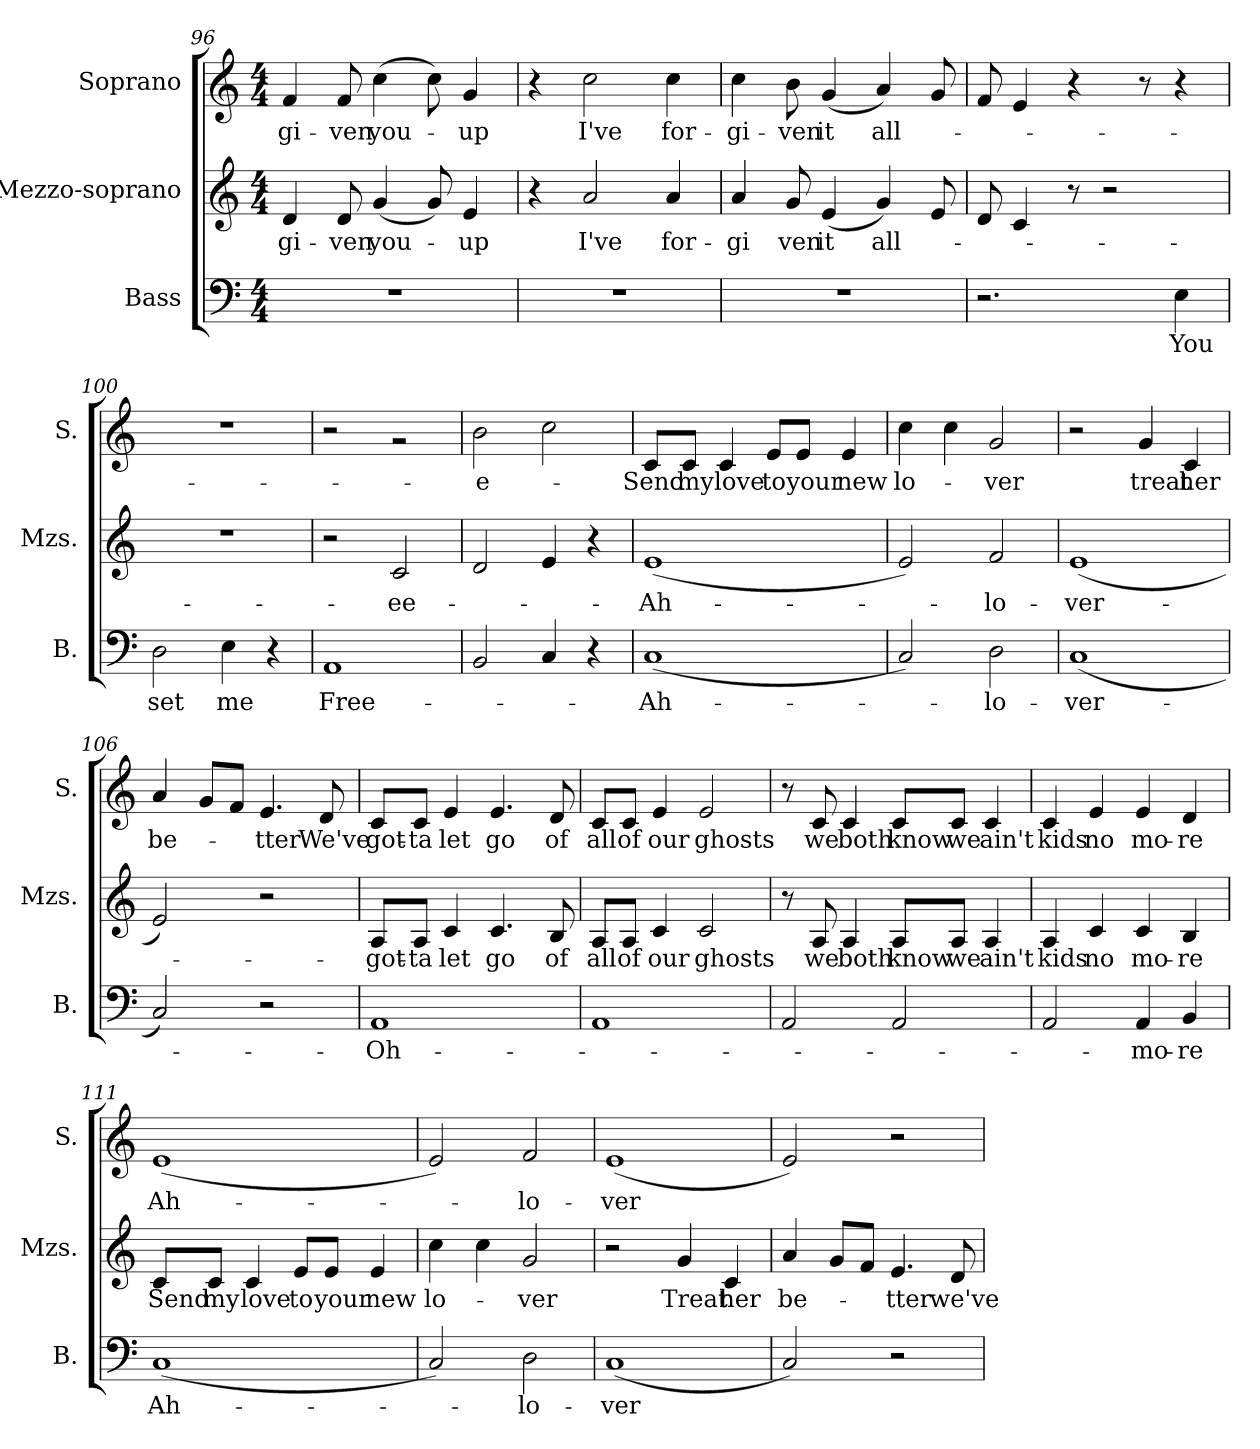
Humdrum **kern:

**kern	**text	**kern	**text	**kern	**text
*part3	*part3	*part2	*part2	*part1	*part1
*staff3	*staff3	*staff2	*staff2	*staff1	*staff1
*I"Bass	*	*I"Mezzo-soprano	*	*I"Soprano	*
*I'B.	*	*I'Mzs.	*	*I'S.	*
*clefF4	*	*clefG2	*	*clefG2	*
*k[]	*	*k[]	*	*k[]	*
*M4/4	*	*M4/4	*	*M4/4	*
=96	=96	=96	=96	=96	=96
1r	.	4d/	gi-	4f/	gi-
.	.	8d/	-ven	8f/	-ven
.	.	(4g/	you-	(4cc\	you-
.	.	8g/)	.	8cc\)	.
.	.	4e/	up	4g/	up
=97	=97	=97	=97	=97	=97
1r	.	4r	.	4r	.
.	.	2a/	I've	2cc\	I've
.	.	4a/	for-	4cc\	for-
=98	=98	=98	=98	=98	=98
1r	.	4a/	-gi	4cc\	-gi-
.	.	8g/	ven	8b\	-ven
.	.	(4e/	it	(4g/	it
.	.	4g/)	all-	4a/)	all-
.	.	8e/	.	8g/	.
!!LO:LB:g=z
=99	=99	=99	=99	=99	=99
2.r	.	8d/	.	8f/	.
.	.	4c/	.	4e/	.
.	.	8r	.	4r	.
.	.	2r	.	.	.
.	.	.	.	8r	.
4E\	You	.	.	4r	.
=100	=100	=100	=100	=100	=100
2D\	set	1r	.	1r	.
4E\	me	.	.	.	.
4r	.	.	.	.	.
=101	=101	=101	=101	=101	=101
1AA	Free-	2r	.	2r	.
.	.	2c/	ee-	2rg	.
=102	=102	=102	=102	=102	=102
2BB/	.	2d/	.	2b\	e-
4C/	.	4e/	.	2cc\	.
4r	.	4r	.	.	.
=103	=103	=103	=103	=103	=103
(1C	Ah-	(1e	Ah-	8c/L	-Send
.	.	.	.	8c/J	my
.	.	.	.	4c/	love
.	.	.	.	8e/L	to
.	.	.	.	8e/J	your
.	.	.	.	4e/	new
=104	=104	=104	=104	=104	=104
2C/)	.	2e/)	.	4cc\	lo-
.	.	.	.	4cc\	.
2D\	-lo-	2f/	-lo-	2g/	ver
=105	=105	=105	=105	=105	=105
(1C	-ver-	(1e	-ver-	2r	.
.	.	.	.	4g/	treat
.	.	.	.	4c/	her
!!LO:LB:g=z
=106	=106	=106	=106	=106	=106
2C/)	.	2e/)	.	4a/	be-
.	.	.	.	8g/L	.
.	.	.	.	8f/J	.
2r	.	2r	.	4.e/	tter
.	.	.	.	8d/	We've
=107	=107	=107	=107	=107	=107
1AA	Oh-	8A/L	got-	8c/L	got-
.	.	8A/J	-ta	8c/J	-ta
.	.	4c/	let	4e/	let
.	.	4.c/	go	4.e/	go
.	.	8B/	of	8d/	of
=108	=108	=108	=108	=108	=108
1AA	.	8A/L	all	8c/L	all
.	.	8A/J	of	8c/J	of
.	.	4c/	our	4e/	our
.	.	2c/	ghosts	2e/	ghosts
=109	=109	=109	=109	=109	=109
2AA/	.	8r	.	8r	.
.	.	8A/	we	8c/	we
.	.	4A/	both	4c/	both
2AA/	.	8A/L	know	8c/L	know
.	.	8A/J	we	8c/J	we
.	.	4A/	ain't	4c/	ain't
!!LO:PB:g=z
=110	=110	=110	=110	=110	=110
2AA/	.	4A/	kids	4c/	kids
.	.	4c/	no	4e/	no
4AA/	mo-	4c/	mo-	4e/	mo-
4BB/	-re	4B/	-re	4d/	-re
=111	=111	=111	=111	=111	=111
(1C	Ah-	8c/L	Send	(1e	Ah-
.	.	8c/J	my	.	.
.	.	4c/	love	.	.
.	.	8e/L	to	.	.
.	.	8e/J	your	.	.
.	.	4e/	new	.	.
=112	=112	=112	=112	=112	=112
2C/)	.	4cc\	lo-	2e/)	.
.	.	4cc\	.	.	.
2D\	-lo-	2g/	ver	2f/	lo-
=113	=113	=113	=113	=113	=113
(1C	-ver	2r	.	(1e	-ver
.	.	4g/	Treat	.	.
.	.	4c/	her	.	.
=114	=114	=114	=114	=114	=114
2C/)	.	4a/	be-	2e/)	.
.	.	8g/L	.	.	.
.	.	8f/J	.	.	.
2r	.	4.e/	tter	2r	.
.	.	8d/	we've	.	.
=	=	=	=	=	=
*-	*-	*-	*-	*-	*-
